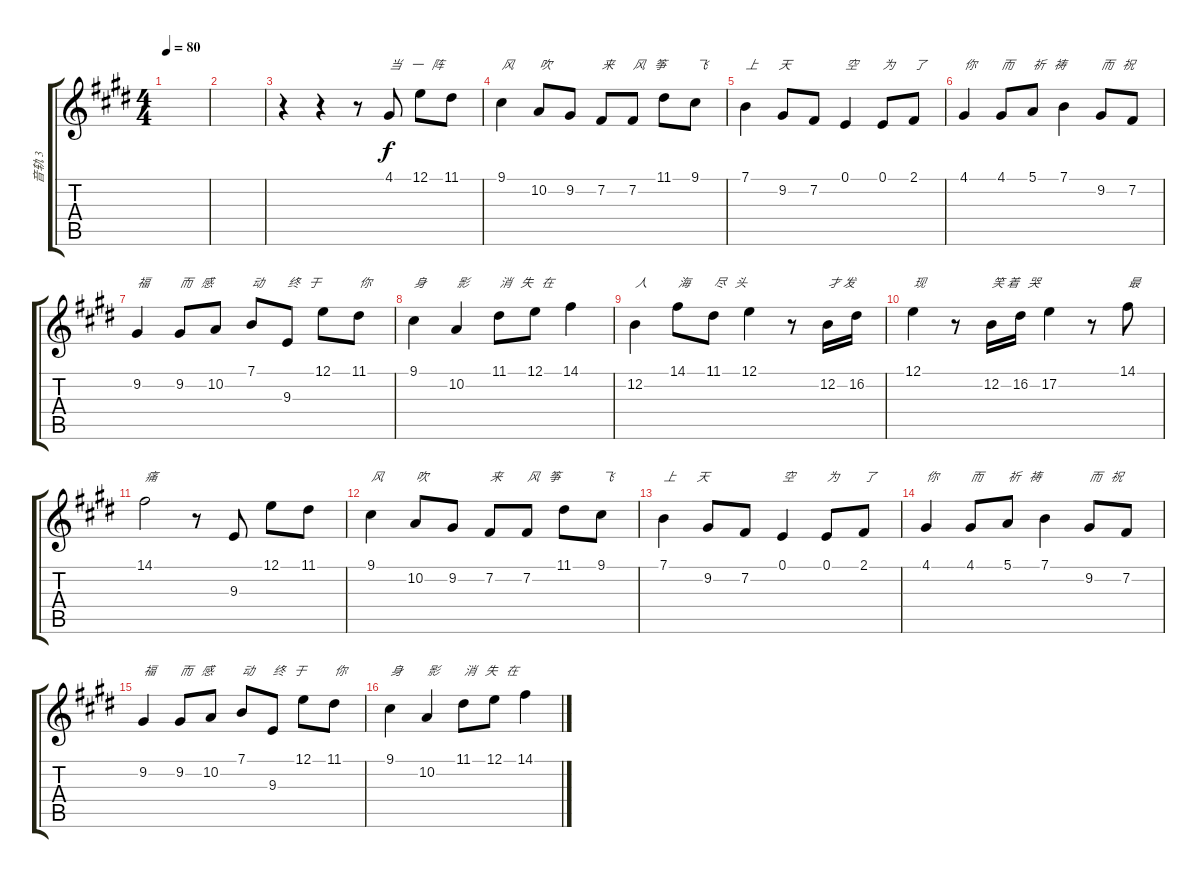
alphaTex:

\track ("音轨 3" "音轨 3") {instrument flute}
\staff {score tabs}
\tuning (E4 B3 G3 D3 A2 E2) {hide}
\ts (4 4)
\tempo 80
\clef g2
\ks c#minor
|
|
r.4 r.4 r.8 4.1.8{txt "当   一   阵"} 12.1.8 11.1.8 |
9.1.4{txt "风"} 10.2.8{txt "吹"} 9.2.8 7.2.8{txt "来"} 7.2.8{txt "风   筝"} 11.1.8 9.1.8{txt "飞"} |
7.1.4{txt "上       天   "} 9.2.8 7.2.8 0.1.4{txt "空"} 0.1.8{txt "为"} 2.1.8{txt "了"} |
4.1.4{txt "你"} 4.1.8{txt "而"} 5.1.8{txt "祈   祷"} 7.1.4 9.2.8{txt "而   祝"} 7.2.8 |
9.2.4{txt "福"} 9.2.8{txt "而   感"} 10.2.8 7.1.8{txt "动"} 9.3.8{txt "终   于"} 12.1.8 11.1.8{txt "你"} |
9.1.4{txt "身"} 10.2.4{txt "影"} 11.1.8{txt "消   失   在"} 12.1.8 14.1.4 |
12.2.4{txt "人"} 14.1.8{txt "海"} 11.1.8{txt "尽   头"} 12.1.4 r.8 12.2.16{txt "才 发"} 16.2.16 |
12.1.4{txt "现"} r.8 12.2.16{txt "笑 着   哭"} 16.2.16 17.2.4 r.8 14.1.8{txt "最"} |
14.1.2{txt "痛"} r.8 9.3.8 12.1.8 11.1.8 |
9.1.4{txt "风"} 10.2.8{txt "吹"} 9.2.8 7.2.8{txt "来"} 7.2.8{txt "风   筝"} 11.1.8 9.1.8{txt "飞"} |
7.1.4{txt "上       天   "} 9.2.8 7.2.8 0.1.4{txt "空"} 0.1.8{txt "为"} 2.1.8{txt "了"} |
4.1.4{txt "你"} 4.1.8{txt "而"} 5.1.8{txt "祈   祷"} 7.1.4 9.2.8{txt "而   祝"} 7.2.8 |
9.2.4{txt "福"} 9.2.8{txt "而   感"} 10.2.8 7.1.8{txt "动"} 9.3.8{txt "终   于"} 12.1.8 11.1.8{txt "你"} |
9.1.4{txt "身"} 10.2.4{txt "影"} 11.1.8{txt "消   失   在"} 12.1.8 14.1.4
